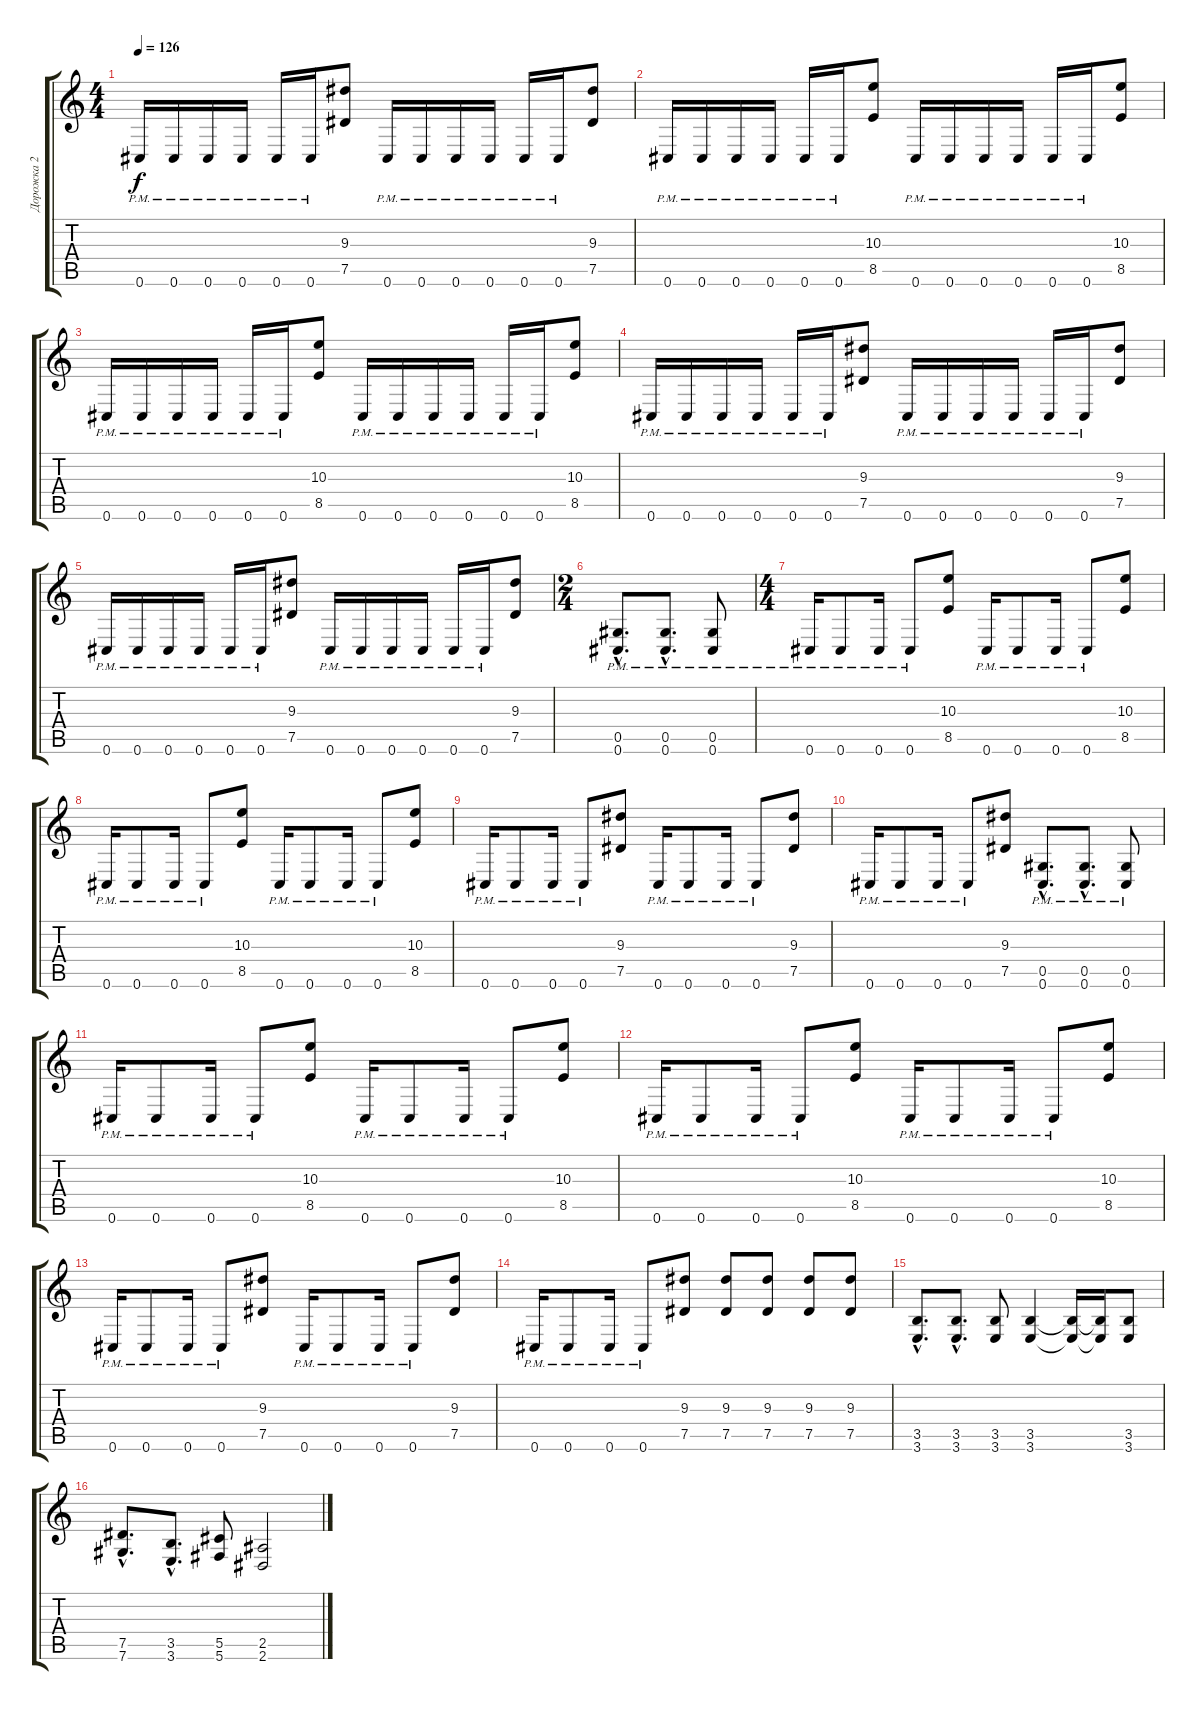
\track ("Дорожка 2" "Дорожка 2") {instrument distortionguitar}
\staff {score tabs}
\tuning (Eb4 Bb3 Gb3 Db3 Ab2 Db2) {hide}
\ts (4 4)
\tempo 126
\clef g2
\ks c
0.6{pm}.16{dy f} 0.6{pm}.16 0.6{pm}.16 0.6{pm}.16 0.6{pm}.16 0.6{pm}.16 (9.3 7.5).8 0.6{pm}.16 0.6{pm}.16 0.6{pm}.16 0.6{pm}.16 0.6{pm}.16 0.6{pm}.16 (9.3 7.5).8 |
0.6{pm}.16 0.6{pm}.16 0.6{pm}.16 0.6{pm}.16 0.6{pm}.16 0.6{pm}.16 (10.3 8.5).8 0.6{pm}.16 0.6{pm}.16 0.6{pm}.16 0.6{pm}.16 0.6{pm}.16 0.6{pm}.16 (10.3 8.5).8 |
0.6{pm}.16 0.6{pm}.16 0.6{pm}.16 0.6{pm}.16 0.6{pm}.16 0.6{pm}.16 (10.3 8.5).8 0.6{pm}.16 0.6{pm}.16 0.6{pm}.16 0.6{pm}.16 0.6{pm}.16 0.6{pm}.16 (10.3 8.5).8 |
0.6{pm}.16 0.6{pm}.16 0.6{pm}.16 0.6{pm}.16 0.6{pm}.16 0.6{pm}.16 (9.3 7.5).8 0.6{pm}.16 0.6{pm}.16 0.6{pm}.16 0.6{pm}.16 0.6{pm}.16 0.6{pm}.16 (9.3 7.5).8 |
0.6{pm}.16 0.6{pm}.16 0.6{pm}.16 0.6{pm}.16 0.6{pm}.16 0.6{pm}.16 (9.3 7.5).8 0.6{pm}.16 0.6{pm}.16 0.6{pm}.16 0.6{pm}.16 0.6{pm}.16 0.6{pm}.16 (9.3 7.5).8 |
\ts (2 4)
(0.5{hac pm} 0.6{hac}).8{d} (0.5{hac pm} 0.6{hac}).8{d} (0.5{pm} 0.6).8 |
\ts (4 4)
0.6{pm}.16 0.6{pm}.8 0.6{pm}.16 0.6{pm}.8 (10.3 8.5).8 0.6{pm}.16 0.6{pm}.8 0.6{pm}.16 0.6{pm}.8 (10.3 8.5).8 |
0.6{pm}.16 0.6{pm}.8 0.6{pm}.16 0.6{pm}.8 (10.3 8.5).8 0.6{pm}.16 0.6{pm}.8 0.6{pm}.16 0.6{pm}.8 (10.3 8.5).8 |
0.6{pm}.16 0.6{pm}.8 0.6{pm}.16 0.6{pm}.8 (9.3 7.5).8 0.6{pm}.16 0.6{pm}.8 0.6{pm}.16 0.6{pm}.8 (9.3 7.5).8 |
0.6{pm}.16 0.6{pm}.8 0.6{pm}.16 0.6{pm}.8 (9.3 7.5).8 (0.5{hac pm} 0.6{hac}).8{d} (0.5{hac pm} 0.6{hac}).8{d} (0.5{pm} 0.6).8 |
0.6{pm}.16 0.6{pm}.8 0.6{pm}.16 0.6{pm}.8 (10.3 8.5).8 0.6{pm}.16 0.6{pm}.8 0.6{pm}.16 0.6{pm}.8 (10.3 8.5).8 |
0.6{pm}.16 0.6{pm}.8 0.6{pm}.16 0.6{pm}.8 (10.3 8.5).8 0.6{pm}.16 0.6{pm}.8 0.6{pm}.16 0.6{pm}.8 (10.3 8.5).8 |
0.6{pm}.16 0.6{pm}.8 0.6{pm}.16 0.6{pm}.8 (9.3 7.5).8 0.6{pm}.16 0.6{pm}.8 0.6{pm}.16 0.6{pm}.8 (9.3 7.5).8 |
0.6{pm}.16 0.6{pm}.8 0.6{pm}.16 0.6{pm}.8 (9.3 7.5).8 (9.3 7.5).8 (9.3 7.5).8 (9.3 7.5).8 (9.3 7.5).8 |
(3.5{hac} 3.6{hac}).8{d} (3.5{hac} 3.6{hac}).8{d} (3.5 3.6).8 (3.5 3.6).4 (3.5{t} 3.6{t}).16 (3.5{t} 3.6{t}).16 (3.5 3.6).8 |
(7.5{hac} 7.6{hac}).8{d} (3.5{hac} 3.6{hac}).8{d} (5.5 5.6).8 (2.5 2.6).2
